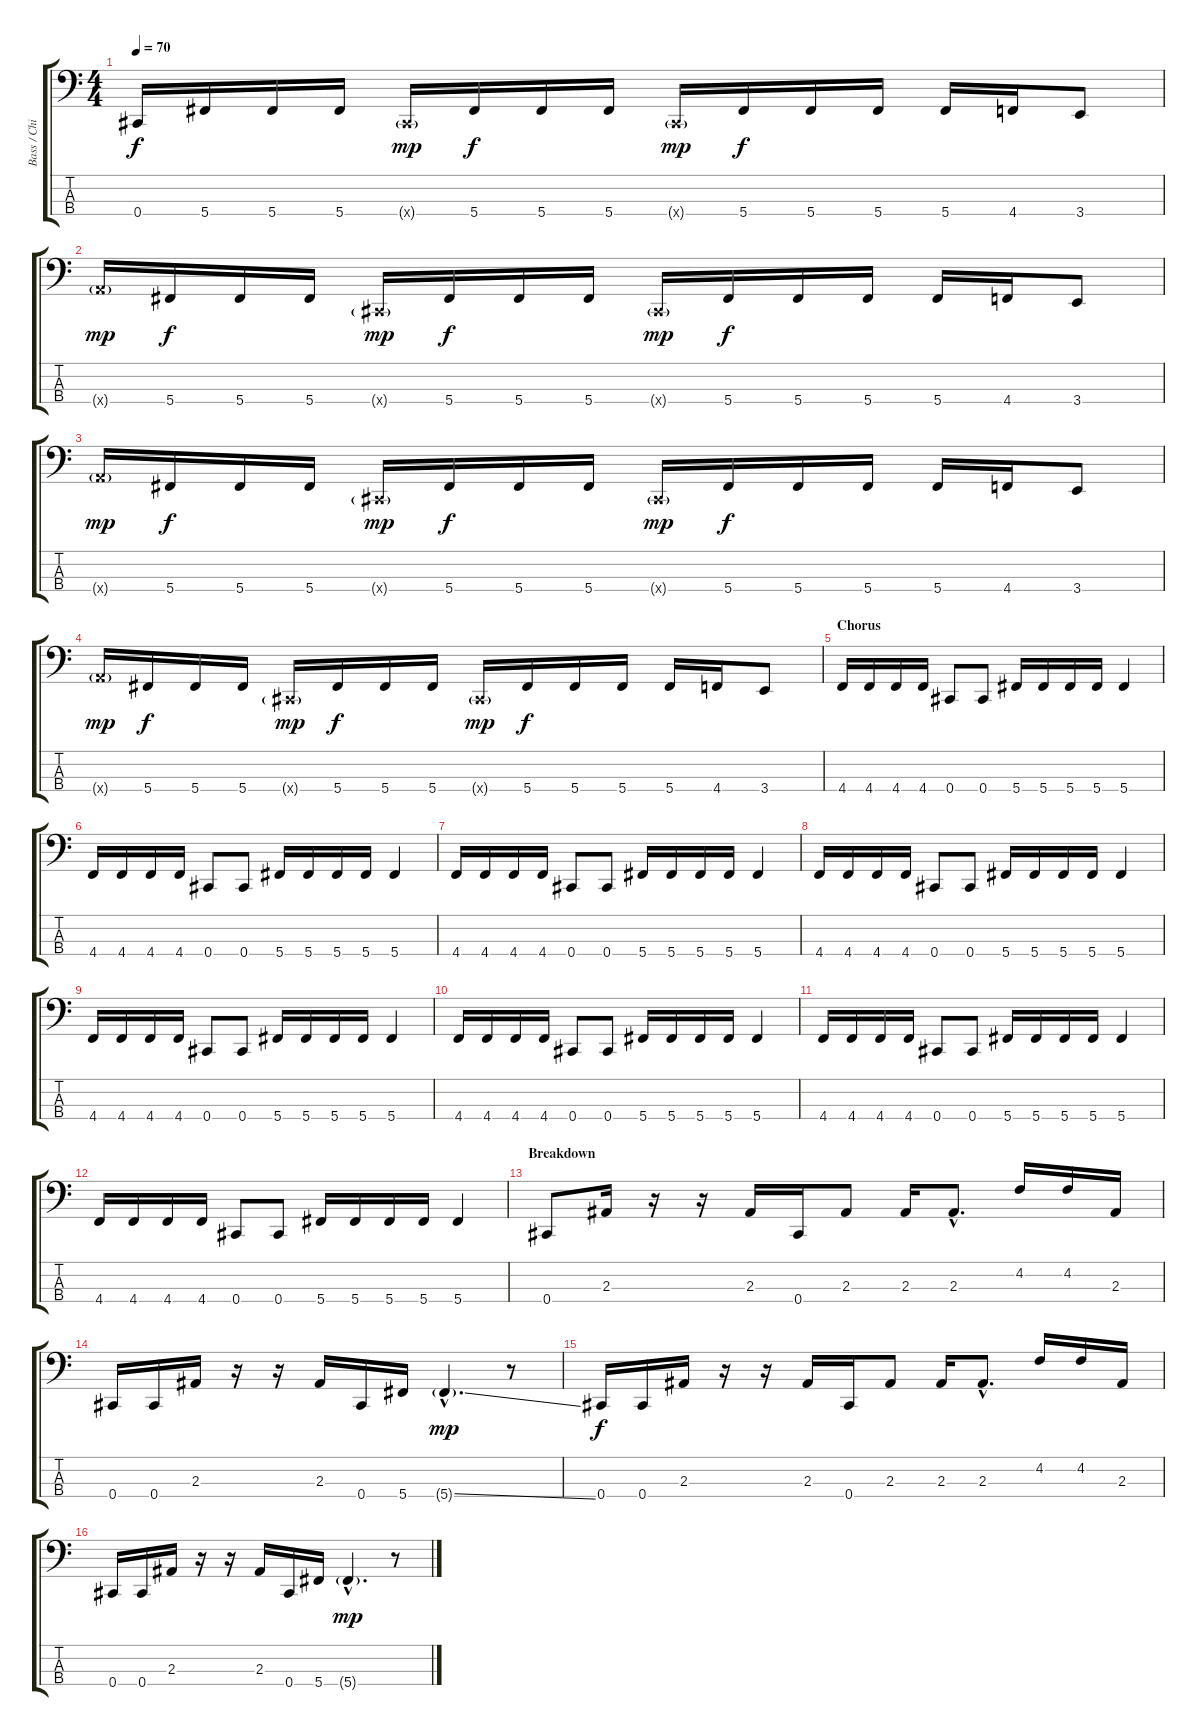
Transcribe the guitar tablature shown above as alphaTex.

\track ("Bass / Chi cheng" "Bass / Chi") {instrument electricbassfinger}
\staff {score tabs}
\tuning (Gb2 Db2 Ab1 Db1) {hide}
\ts (4 4)
\tempo 70
\clef f4
\ks c
0.4.16{dy f} 5.4.16 5.4.16 5.4.16 0.4{g x}.16{dy mp} 5.4.16{dy f} 5.4.16 5.4.16 0.4{g x}.16{dy mp} 5.4.16{dy f} 5.4.16 5.4.16 5.4.16 4.4.16 3.4.8 |
8.4{g x}.16{dy mp} 5.4.16{dy f} 5.4.16 5.4.16 0.4{g x}.16{dy mp} 5.4.16{dy f} 5.4.16 5.4.16 0.4{g x}.16{dy mp} 5.4.16{dy f} 5.4.16 5.4.16 5.4.16 4.4.16 3.4.8 |
8.4{g x}.16{dy mp} 5.4.16{dy f} 5.4.16 5.4.16 0.4{g x}.16{dy mp} 5.4.16{dy f} 5.4.16 5.4.16 0.4{g x}.16{dy mp} 5.4.16{dy f} 5.4.16 5.4.16 5.4.16 4.4.16 3.4.8 |
8.4{g x}.16{dy mp} 5.4.16{dy f} 5.4.16 5.4.16 0.4{g x}.16{dy mp} 5.4.16{dy f} 5.4.16 5.4.16 0.4{g x}.16{dy mp} 5.4.16{dy f} 5.4.16 5.4.16 5.4.16 4.4.16 3.4.8 |
\section ("" "Chorus")
4.4.16 4.4.16 4.4.16 4.4.16 0.4.8 0.4.8 5.4.16 5.4.16 5.4.16 5.4.16 5.4.4 |
4.4.16 4.4.16 4.4.16 4.4.16 0.4.8 0.4.8 5.4.16 5.4.16 5.4.16 5.4.16 5.4.4 |
4.4.16 4.4.16 4.4.16 4.4.16 0.4.8 0.4.8 5.4.16 5.4.16 5.4.16 5.4.16 5.4.4 |
4.4.16 4.4.16 4.4.16 4.4.16 0.4.8 0.4.8 5.4.16 5.4.16 5.4.16 5.4.16 5.4.4 |
4.4.16 4.4.16 4.4.16 4.4.16 0.4.8 0.4.8 5.4.16 5.4.16 5.4.16 5.4.16 5.4.4 |
4.4.16 4.4.16 4.4.16 4.4.16 0.4.8 0.4.8 5.4.16 5.4.16 5.4.16 5.4.16 5.4.4 |
4.4.16 4.4.16 4.4.16 4.4.16 0.4.8 0.4.8 5.4.16 5.4.16 5.4.16 5.4.16 5.4.4 |
4.4.16 4.4.16 4.4.16 4.4.16 0.4.8 0.4.8 5.4.16 5.4.16 5.4.16 5.4.16 5.4.4 |
\section ("" "Breakdown")
0.4.8 2.3.16 r.16 r.16 2.3.16 0.4.16 2.3.8 2.3.16 2.3{hac}.8{d} 4.2.16 4.2.16 2.3.16 |
0.4.16 0.4.16 2.3.16 r.16 r.16 2.3.16 0.4.16 5.4.16 5.4{ss g hac}.4{d dy mp} r.8 |
0.4.16{dy f} 0.4.16 2.3.16 r.16 r.16 2.3.16 0.4.16 2.3.8 2.3.16 2.3{hac}.8{d} 4.2.16 4.2.16 2.3.16 |
0.4.16 0.4.16 2.3.16 r.16 r.16 2.3.16 0.4.16 5.4.16 5.4{ss g hac}.4{d dy mp} r.8
